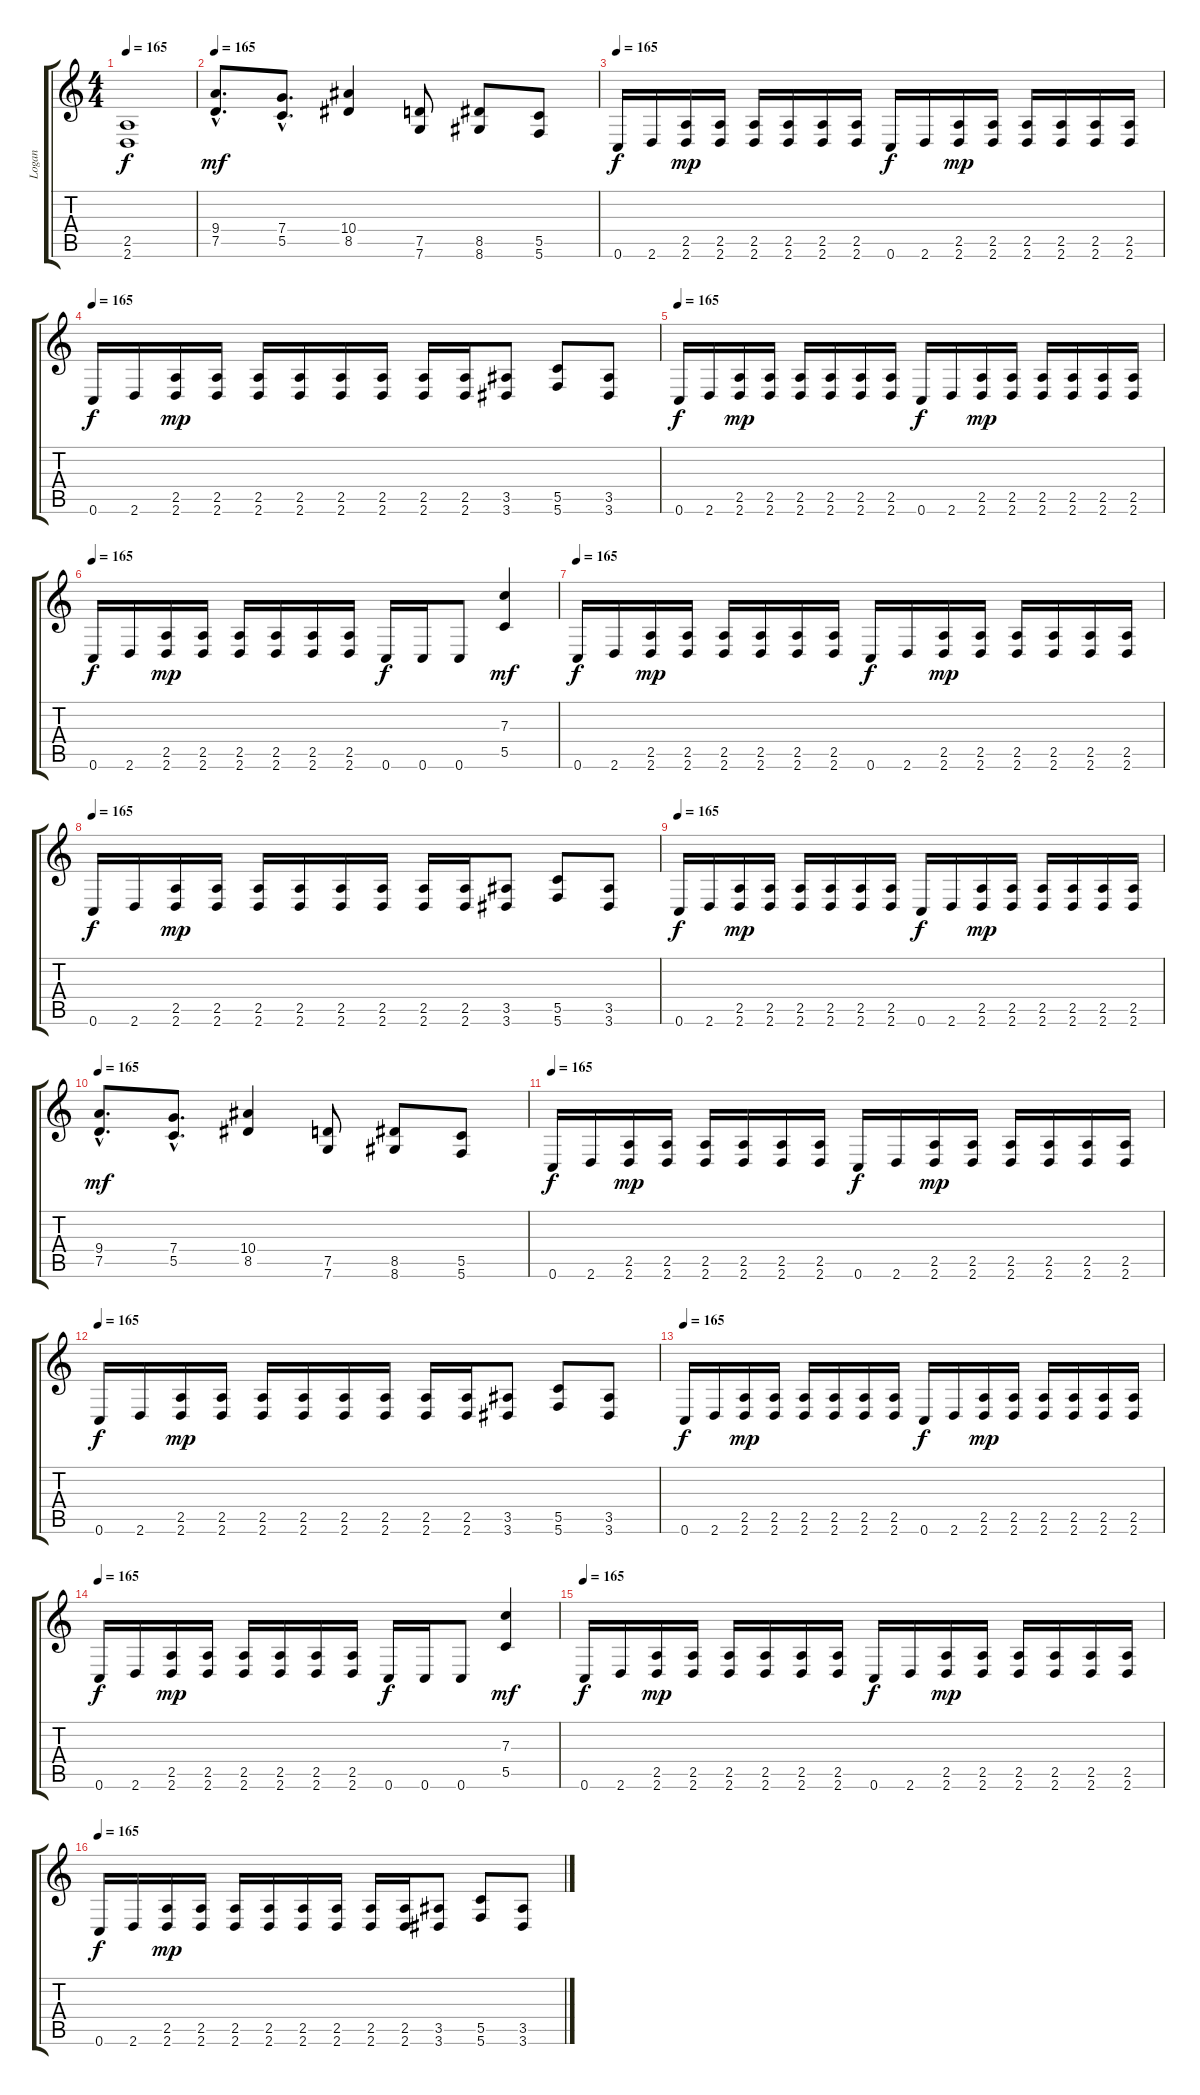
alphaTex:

\track ("Logan" "Logan") {instrument distortionguitar}
\staff {score tabs}
\tuning (D4 A3 F3 C3 G2 C2) {hide}
\ts (4 4)
\tempo 165
\clef g2
\ks c
(2.5{t} 2.6{t}).1{dy f} |
\tempo 165
(9.4{hac} 7.5{hac}).8{d dy mf} (7.4{hac} 5.5{hac}).8{d} (10.4 8.5).4 (7.5 7.6).8 (8.5 8.6).8 (5.5 5.6).8 |
\tempo 165
0.6.16{dy f} 2.6.16 (2.5 2.6).16{dy mp} (2.5 2.6).16 (2.5 2.6).16 (2.5 2.6).16 (2.5 2.6).16 (2.5 2.6).16 0.6.16{dy f} 2.6.16 (2.5 2.6).16{dy mp} (2.5 2.6).16 (2.5 2.6).16 (2.5 2.6).16 (2.5 2.6).16 (2.5 2.6).16 |
\tempo 165
0.6.16{dy f} 2.6.16 (2.5 2.6).16{dy mp} (2.5 2.6).16 (2.5 2.6).16 (2.5 2.6).16 (2.5 2.6).16 (2.5 2.6).16 (2.5 2.6).16 (2.5 2.6).16 (3.5 3.6).8 (5.5 5.6).8 (3.5 3.6).8 |
\tempo 165
0.6.16{dy f} 2.6.16 (2.5 2.6).16{dy mp} (2.5 2.6).16 (2.5 2.6).16 (2.5 2.6).16 (2.5 2.6).16 (2.5 2.6).16 0.6.16{dy f} 2.6.16 (2.5 2.6).16{dy mp} (2.5 2.6).16 (2.5 2.6).16 (2.5 2.6).16 (2.5 2.6).16 (2.5 2.6).16 |
\tempo 165
0.6.16{dy f} 2.6.16 (2.5 2.6).16{dy mp} (2.5 2.6).16 (2.5 2.6).16 (2.5 2.6).16 (2.5 2.6).16 (2.5 2.6).16 0.6.16{dy f} 0.6.16 0.6.8 (7.3 5.5).4{dy mf} |
\tempo 165
0.6.16{dy f} 2.6.16 (2.5 2.6).16{dy mp} (2.5 2.6).16 (2.5 2.6).16 (2.5 2.6).16 (2.5 2.6).16 (2.5 2.6).16 0.6.16{dy f} 2.6.16 (2.5 2.6).16{dy mp} (2.5 2.6).16 (2.5 2.6).16 (2.5 2.6).16 (2.5 2.6).16 (2.5 2.6).16 |
\tempo 165
0.6.16{dy f} 2.6.16 (2.5 2.6).16{dy mp} (2.5 2.6).16 (2.5 2.6).16 (2.5 2.6).16 (2.5 2.6).16 (2.5 2.6).16 (2.5 2.6).16 (2.5 2.6).16 (3.5 3.6).8 (5.5 5.6).8 (3.5 3.6).8 |
\tempo 165
0.6.16{dy f} 2.6.16 (2.5 2.6).16{dy mp} (2.5 2.6).16 (2.5 2.6).16 (2.5 2.6).16 (2.5 2.6).16 (2.5 2.6).16 0.6.16{dy f} 2.6.16 (2.5 2.6).16{dy mp} (2.5 2.6).16 (2.5 2.6).16 (2.5 2.6).16 (2.5 2.6).16 (2.5 2.6).16 |
\tempo 165
(9.4{hac} 7.5{hac}).8{d dy mf} (7.4{hac} 5.5{hac}).8{d} (10.4 8.5).4 (7.5 7.6).8 (8.5 8.6).8 (5.5 5.6).8 |
\tempo 165
0.6.16{dy f} 2.6.16 (2.5 2.6).16{dy mp} (2.5 2.6).16 (2.5 2.6).16 (2.5 2.6).16 (2.5 2.6).16 (2.5 2.6).16 0.6.16{dy f} 2.6.16 (2.5 2.6).16{dy mp} (2.5 2.6).16 (2.5 2.6).16 (2.5 2.6).16 (2.5 2.6).16 (2.5 2.6).16 |
\tempo 165
0.6.16{dy f} 2.6.16 (2.5 2.6).16{dy mp} (2.5 2.6).16 (2.5 2.6).16 (2.5 2.6).16 (2.5 2.6).16 (2.5 2.6).16 (2.5 2.6).16 (2.5 2.6).16 (3.5 3.6).8 (5.5 5.6).8 (3.5 3.6).8 |
\tempo 165
0.6.16{dy f} 2.6.16 (2.5 2.6).16{dy mp} (2.5 2.6).16 (2.5 2.6).16 (2.5 2.6).16 (2.5 2.6).16 (2.5 2.6).16 0.6.16{dy f} 2.6.16 (2.5 2.6).16{dy mp} (2.5 2.6).16 (2.5 2.6).16 (2.5 2.6).16 (2.5 2.6).16 (2.5 2.6).16 |
\tempo 165
0.6.16{dy f} 2.6.16 (2.5 2.6).16{dy mp} (2.5 2.6).16 (2.5 2.6).16 (2.5 2.6).16 (2.5 2.6).16 (2.5 2.6).16 0.6.16{dy f} 0.6.16 0.6.8 (7.3 5.5).4{dy mf} |
\tempo 165
0.6.16{dy f} 2.6.16 (2.5 2.6).16{dy mp} (2.5 2.6).16 (2.5 2.6).16 (2.5 2.6).16 (2.5 2.6).16 (2.5 2.6).16 0.6.16{dy f} 2.6.16 (2.5 2.6).16{dy mp} (2.5 2.6).16 (2.5 2.6).16 (2.5 2.6).16 (2.5 2.6).16 (2.5 2.6).16 |
\tempo 165
0.6.16{dy f} 2.6.16 (2.5 2.6).16{dy mp} (2.5 2.6).16 (2.5 2.6).16 (2.5 2.6).16 (2.5 2.6).16 (2.5 2.6).16 (2.5 2.6).16 (2.5 2.6).16 (3.5 3.6).8 (5.5 5.6).8 (3.5 3.6).8
